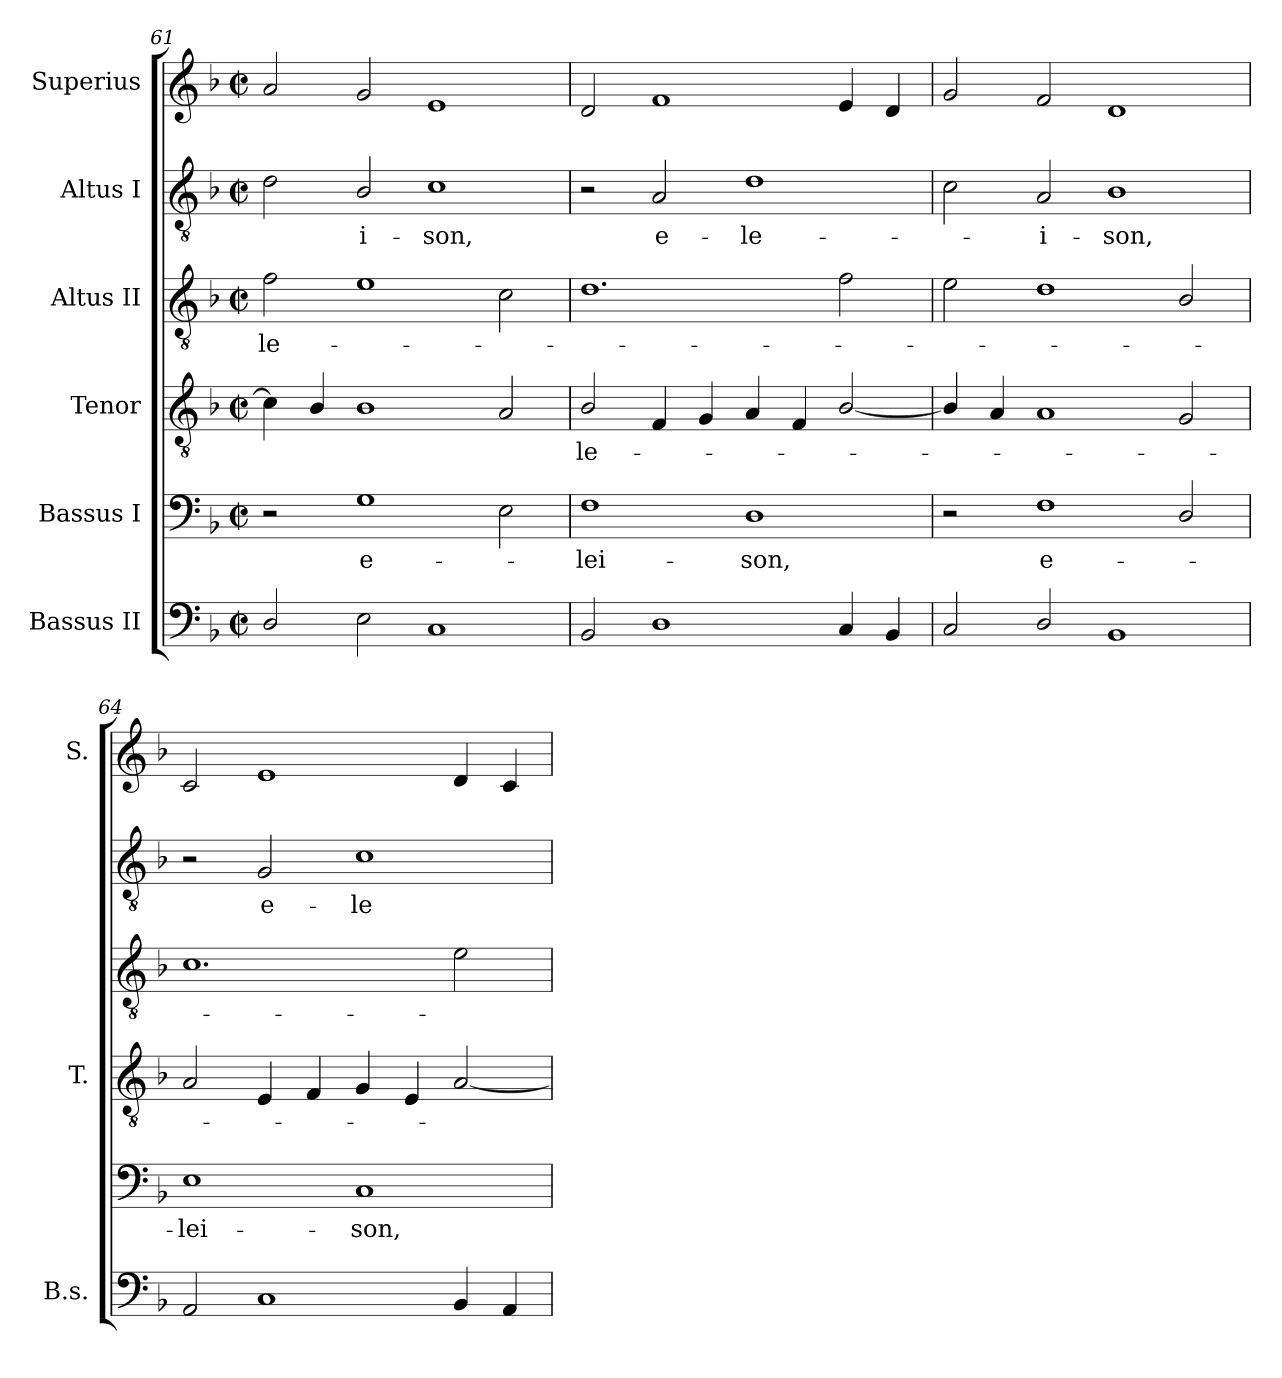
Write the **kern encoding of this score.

**kern	**kern	**text	**kern	**text	**kern	**text	**kern	**text	**kern
*part6	*part5	*part5	*part4	*part4	*part3	*part3	*part2	*part2	*part1
*staff6	*staff5	*staff5	*staff4	*staff4	*staff3	*staff3	*staff2	*staff2	*staff1
*I"Bassus II	*I"Bassus I	*	*I"Tenor	*	*I"Altus II	*	*I"Altus I	*	*I"Superius
*I'B.s.	*	*	*I'T.	*	*	*	*	*	*I'S.
*clefF4	*clefF4	*	*clefGv2	*	*clefGv2	*	*clefGv2	*	*clefG2
*	*	*	*ITrd7c12	*	*ITrd7c12	*	*ITrd7c12	*	*
*k[b-]	*k[b-]	*	*k[b-]	*	*k[b-]	*	*k[b-]	*	*k[b-]
*F:	*F:	*	*F:	*	*F:	*	*F:	*	*F:
*M2/2	*M2/2	*	*M2/2	*	*M2/2	*	*M2/2	*	*M2/2
*met(c|)	*met(c|)	*	*met(c|)	*	*met(c|)	*	*met(c|)	*	*met(c|)
=61	=61	=61	=61	=61	=61	=61	=61	=61	=61
!	!	!	!	!	!	!LO:LY:b:color=#000000	!	!	!
2Di/	2r	.	4Ci\]	.	2Fi\	-le-	2Di\	.	2ai/
.	.	.	4BB-i/	.	.	.	.	.	.
!	!	!LO:LY:b:color=#000000	!	!	!	!	!	!	!
!	!	!	!	!	!	!	!	!LO:LY:b:color=#000000	!
2Ei\	1Gi	e-	1BB-i	.	1Ei	.	2BB-i/	-i-	2gi/
!	!	!	!	!	!	!	!	!LO:LY:b:color=#000000	!
1Ci	.	.	.	.	.	.	1Ci	-son,	1ei
.	2Ei\	.	2AAi/	.	2Ci\	.	.	.	.
!!LO:PB:g=z
=62	=62	=62	=62	=62	=62	=62	=62	=62	=62
!	!	!LO:LY:b:color=#000000	!	!	!	!	!	!	!
!	!	!	!	!LO:LY:b:color=#000000	!	!	!	!	!
2BB-i/	1Fi	-lei-	2BB-i/	-le-	1.Di	.	2r	.	2di/
!	!	!	!	!	!	!	!	!LO:LY:b:color=#000000	!
1Di	.	.	4FFi/	.	.	.	2AAi/	e-	1fi
.	.	.	4GGi/	.	.	.	.	.	.
!	!	!LO:LY:b:color=#000000	!	!	!	!	!	!	!
!	!	!	!	!	!	!	!	!LO:LY:b:color=#000000	!
.	1Di	-son,	4AAi/	.	.	.	1Di	-le-	.
.	.	.	4FFi/	.	.	.	.	.	.
4Ci/	.	.	[<2BB-i/	.	2Fi\	.	.	.	4ei/
4BB-i/	.	.	.	.	.	.	.	.	4di/
=63	=63	=63	=63	=63	=63	=63	=63	=63	=63
2Ci/	2r	.	4BB-i/]	.	2Ei\	.	2Ci\	.	2gi/
.	.	.	4AAi/	.	.	.	.	.	.
!	!	!LO:LY:b:color=#000000	!	!	!	!	!	!	!
!	!	!	!	!	!	!	!	!LO:LY:b:color=#000000	!
2Di/	1Fi	e-	1AAi	.	1Di	.	2AAi/	-i-	2fi/
!	!	!	!	!	!	!	!	!LO:LY:b:color=#000000	!
1BB-i	.	.	.	.	.	.	1BB-i	-son,	1di
.	2Di/	.	2GGi/	.	2BB-i/	.	.	.	.
=64	=64	=64	=64	=64	=64	=64	=64	=64	=64
!	!	!LO:LY:b:color=#000000	!	!	!	!	!	!	!
2AAi/	1Ei	-lei-	2AAi/	.	1.Ci	.	2r	.	2ci/
!	!	!	!	!	!	!	!	!LO:LY:b:color=#000000	!
1Ci	.	.	4EEi/	.	.	.	2GGi/	e-	1ei
.	.	.	4FFi/	.	.	.	.	.	.
!	!	!LO:LY:b:color=#000000	!	!	!	!	!	!	!
!	!	!	!	!	!	!	!	!LO:LY:b:color=#000000	!
.	1Ci	-son,	4GGi/	.	.	.	1Ci	-le-	.
.	.	.	4EEi/	.	.	.	.	.	.
4BB-i/	.	.	[<2AAi/	.	2Ei\	.	.	.	4di/
4AAi/	.	.	.	.	.	.	.	.	4ci/
=	=	=	=	=	=	=	=	=	=
*-	*-	*-	*-	*-	*-	*-	*-	*-	*-
